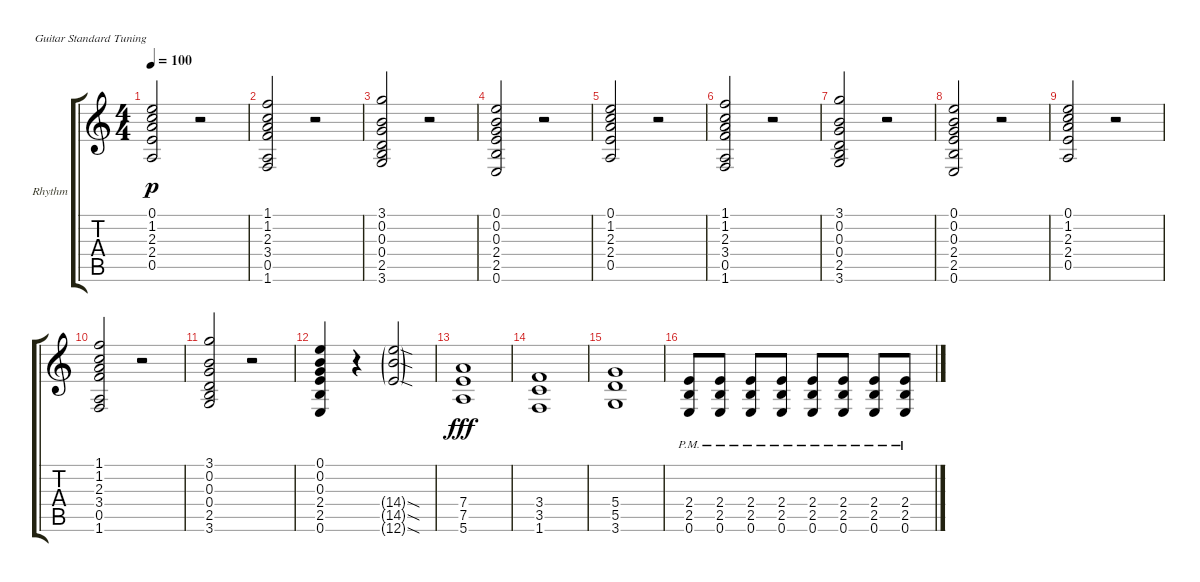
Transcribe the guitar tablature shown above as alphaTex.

\defaultSystemsLayout 4
\bracketExtendMode groupsimilarinstruments
\firstSystemTrackNameOrientation horizontal
\otherSystemsTrackNameOrientation horizontal
\track ("Rhythm" "Rhythm") {instrument distortionguitar}
\staff {score tabs}
\tuning (E4 B3 G3 D3 A2 E2)
\ts (4 4)
\tempo 100
\clef g2
\scale
0.333333
\ks c
(0.1 1.2 2.3 2.4 0.5).2{dy p} r.2 |
\scale
0.333333 (1.1 1.2 2.3 3.4 0.5 1.6).2 r.2 |
\scale
0.333333 (3.1 0.2 0.3 0.4 2.5 3.6).2 r.2 |
\scale
0.333333 (0.1 0.2 0.3 2.4 2.5 0.6).2 r.2 |
\scale
0.333333 (0.1 1.2 2.3 2.4 0.5).2 r.2 |
\scale
0.333333 (1.1 1.2 2.3 3.4 0.5 1.6).2 r.2 |
\scale
0.333333 (3.1 0.2 0.3 0.4 2.5 3.6).2 r.2 |
\scale
0.333333 (0.1 0.2 0.3 2.4 2.5 0.6).2 r.2 |
\scale
0.333333 (0.1 1.2 2.3 2.4 0.5).2 r.2 |
\scale
0.333333 (1.1 1.2 2.3 3.4 0.5 1.6).2 r.2 |
\scale
0.333333 (3.1 0.2 0.3 0.4 2.5 3.6).2 r.2 |
\scale
0.333333 (0.1 0.2 0.3 2.4 2.5 0.6).4 r.4 (14.4{sod g} 14.5{sod g} 12.6{sod g}).2 |
\scale
0.333333 (7.4 7.5 5.6).1{dy fff} |
\scale
0.333333 (3.4 3.5 1.6).1 |
\scale
0.333333 (5.4 5.5 3.6).1 |
\scale
0.333333 (2.4{pm} 2.5{pm} 0.6{pm}).8 (2.4{pm} 2.5{pm} 0.6{pm}).8 (2.4{pm} 2.5{pm} 0.6{pm}).8 (2.4{pm} 2.5{pm} 0.6{pm}).8 (2.4{pm} 2.5{pm} 0.6{pm}).8 (2.4{pm} 2.5{pm} 0.6{pm}).8 (2.4{pm} 2.5{pm} 0.6{pm}).8 (2.4{pm} 2.5{pm} 0.6{pm}).8
